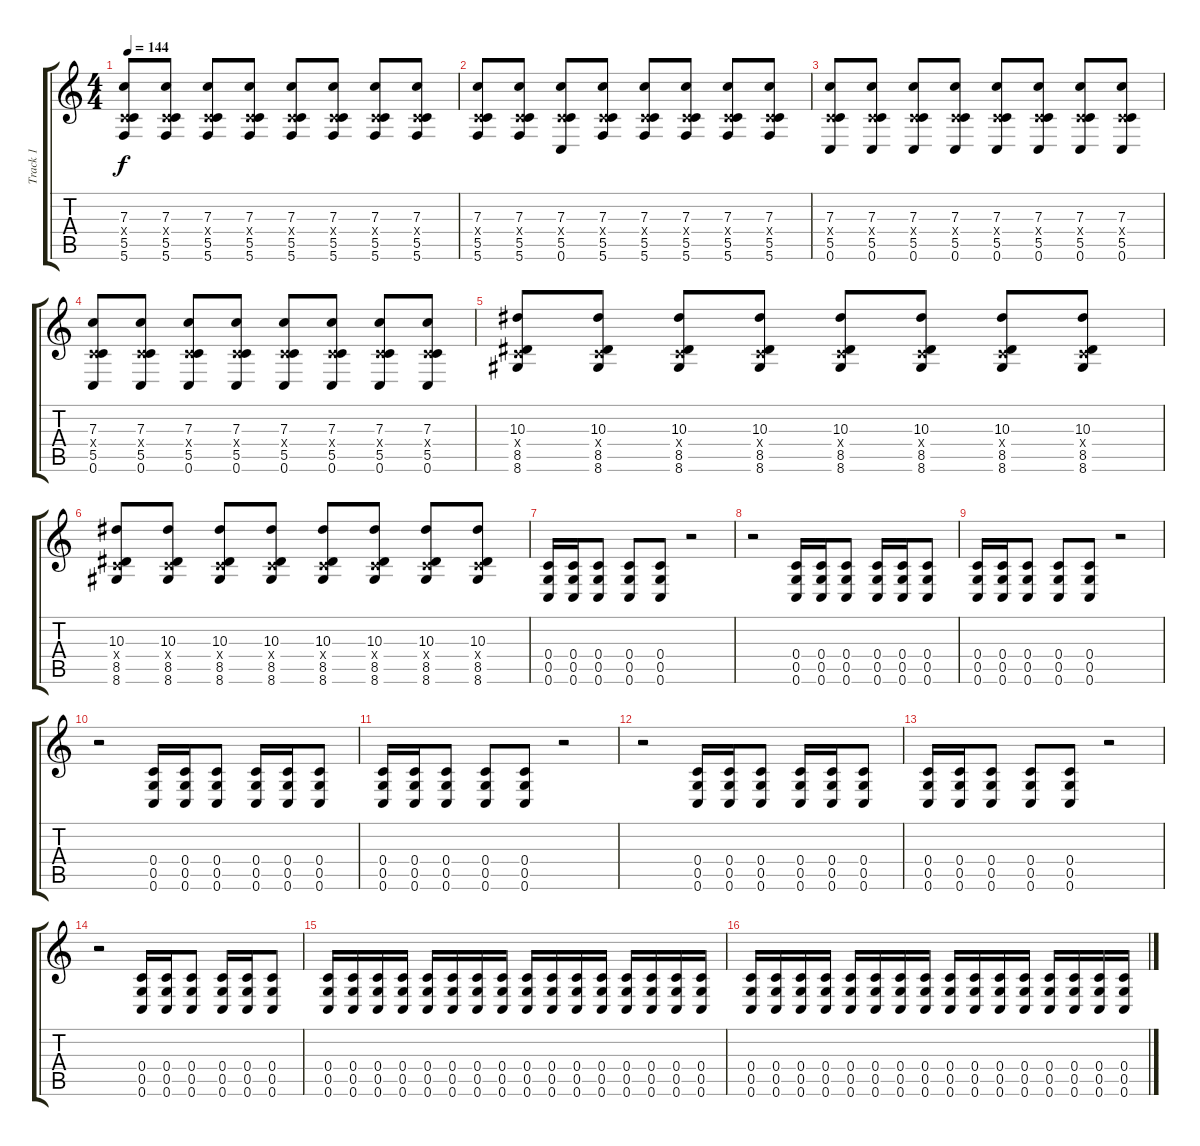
\track ("Track 1" "Track 1") {instrument electricguitarjazz}
\staff {score tabs}
\tuning (D4 A3 F3 C3 G2 C2) {hide}
\ts (4 4)
\tempo 144
\clef g2
\ks c
(7.3 0.4{x} 5.5 5.6).8{dy f} (7.3 0.4{x} 5.5 5.6).8 (7.3 0.4{x} 5.5 5.6).8 (7.3 0.4{x} 5.5 5.6).8 (7.3 0.4{x} 5.5 5.6).8 (7.3 0.4{x} 5.5 5.6).8 (7.3 0.4{x} 5.5 5.6).8 (7.3 0.4{x} 5.5 5.6).8 |
(7.3 0.4{x} 5.5 5.6).8 (7.3 0.4{x} 5.5 5.6).8 (7.3 0.4{x} 5.5 0.6).8 (7.3 0.4{x} 5.5 5.6).8 (7.3 0.4{x} 5.5 5.6).8 (7.3 0.4{x} 5.5 5.6).8 (7.3 0.4{x} 5.5 5.6).8 (7.3 0.4{x} 5.5 5.6).8 |
(7.3 0.4{x} 5.5 0.6).8 (7.3 0.4{x} 5.5 0.6).8 (7.3 0.4{x} 5.5 0.6).8 (7.3 0.4{x} 5.5 0.6).8 (7.3 0.4{x} 5.5 0.6).8 (7.3 0.4{x} 5.5 0.6).8 (7.3 0.4{x} 5.5 0.6).8 (7.3 0.4{x} 5.5 0.6).8 |
(7.3 0.4{x} 5.5 0.6).8 (7.3 0.4{x} 5.5 0.6).8 (7.3 0.4{x} 5.5 0.6).8 (7.3 0.4{x} 5.5 0.6).8 (7.3 0.4{x} 5.5 0.6).8 (7.3 0.4{x} 5.5 0.6).8 (7.3 0.4{x} 5.5 0.6).8 (7.3 0.4{x} 5.5 0.6).8 |
(10.3 0.4{x} 8.5 8.6).8 (10.3 0.4{x} 8.5 8.6).8 (10.3 0.4{x} 8.5 8.6).8 (10.3 0.4{x} 8.5 8.6).8 (10.3 0.4{x} 8.5 8.6).8 (10.3 0.4{x} 8.5 8.6).8 (10.3 0.4{x} 8.5 8.6).8 (10.3 0.4{x} 8.5 8.6).8 |
(10.3 0.4{x} 8.5 8.6).8 (10.3 0.4{x} 8.5 8.6).8 (10.3 0.4{x} 8.5 8.6).8 (10.3 0.4{x} 8.5 8.6).8 (10.3 0.4{x} 8.5 8.6).8 (10.3 0.4{x} 8.5 8.6).8 (10.3 0.4{x} 8.5 8.6).8 (10.3 0.4{x} 8.5 8.6).8 |
(0.4 0.5 0.6).16 (0.4 0.5 0.6).16 (0.4 0.5 0.6).8 (0.4 0.5 0.6).8 (0.4 0.5 0.6).8 r.2 |
r.2 (0.4 0.5 0.6).16 (0.4 0.5 0.6).16 (0.4 0.5 0.6).8 (0.4 0.5 0.6).16 (0.4 0.5 0.6).16 (0.4 0.5 0.6).8 |
(0.4 0.5 0.6).16 (0.4 0.5 0.6).16 (0.4 0.5 0.6).8 (0.4 0.5 0.6).8 (0.4 0.5 0.6).8 r.2 |
r.2 (0.4 0.5 0.6).16 (0.4 0.5 0.6).16 (0.4 0.5 0.6).8 (0.4 0.5 0.6).16 (0.4 0.5 0.6).16 (0.4 0.5 0.6).8 |
(0.4 0.5 0.6).16 (0.4 0.5 0.6).16 (0.4 0.5 0.6).8 (0.4 0.5 0.6).8 (0.4 0.5 0.6).8 r.2 |
r.2 (0.4 0.5 0.6).16 (0.4 0.5 0.6).16 (0.4 0.5 0.6).8 (0.4 0.5 0.6).16 (0.4 0.5 0.6).16 (0.4 0.5 0.6).8 |
(0.4 0.5 0.6).16 (0.4 0.5 0.6).16 (0.4 0.5 0.6).8 (0.4 0.5 0.6).8 (0.4 0.5 0.6).8 r.2 |
r.2 (0.4 0.5 0.6).16 (0.4 0.5 0.6).16 (0.4 0.5 0.6).8 (0.4 0.5 0.6).16 (0.4 0.5 0.6).16 (0.4 0.5 0.6).8 |
(0.4 0.5 0.6).16 (0.4 0.5 0.6).16 (0.4 0.5 0.6).16 (0.4 0.5 0.6).16 (0.4 0.5 0.6).16 (0.4 0.5 0.6).16 (0.4 0.5 0.6).16 (0.4 0.5 0.6).16 (0.4 0.5 0.6).16 (0.4 0.5 0.6).16 (0.4 0.5 0.6).16 (0.4 0.5 0.6).16 (0.4 0.5 0.6).16 (0.4 0.5 0.6).16 (0.4 0.5 0.6).16 (0.4 0.5 0.6).16 |
(0.4 0.5 0.6).16 (0.4 0.5 0.6).16 (0.4 0.5 0.6).16 (0.4 0.5 0.6).16 (0.4 0.5 0.6).16 (0.4 0.5 0.6).16 (0.4 0.5 0.6).16 (0.4 0.5 0.6).16 (0.4 0.5 0.6).16 (0.4 0.5 0.6).16 (0.4 0.5 0.6).16 (0.4 0.5 0.6).16 (0.4 0.5 0.6).16 (0.4 0.5 0.6).16 (0.4 0.5 0.6).16 (0.4 0.5 0.6).16
